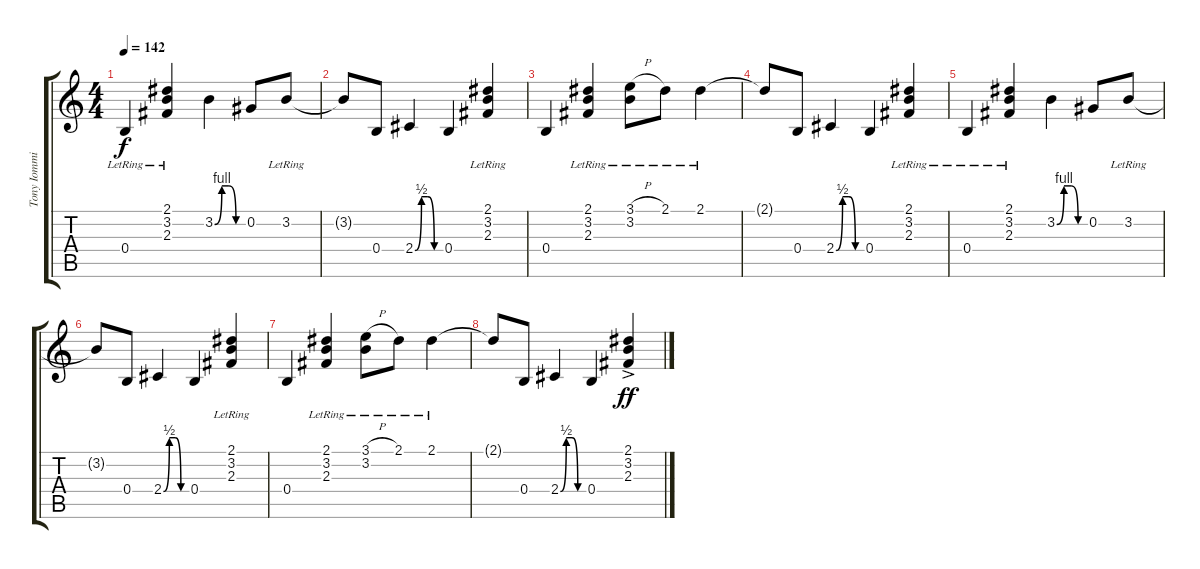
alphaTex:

\track ("Tony Iommi" "Tony Iommi") {instrument distortionguitar}
\staff {score tabs}
\tuning (Db4 Ab3 E3 B2 Gb2 Db2) {hide}
\ts (4 4)
\tempo 142
\clef g2
\ks c
0.4{lr}.4{dy f} (2.1{lr} 3.2{lr} 2.3{lr}).4 3.2{be (custom 0 0 15 4 30 4 45 0 60 0)}.4 0.2.8 3.2{lr}.8 |
3.2{t}.8 0.4.8 2.4{be (custom 0 0 15 2 30 2 45 0 60 0)}.4 0.4.4 (2.1{lr} 3.2{lr} 2.3{lr}).4 |
0.4.4 (2.1{lr} 3.2{lr} 2.3{lr}).4 (3.1{h lr} 3.2{lr}).8 2.1{lr}.8 2.1{lr}.4 |
2.1{t}.8 0.4.8 2.4{be (custom 0 0 15 2 30 2 45 0 60 0)}.4 0.4.4 (2.1{lr} 3.2{lr} 2.3{lr}).4 |
0.4{lr}.4 (2.1{lr} 3.2{lr} 2.3{lr}).4 3.2{be (custom 0 0 15 4 30 4 45 0 60 0)}.4 0.2.8 3.2{lr}.8 |
3.2{t}.8 0.4.8 2.4{be (custom 0 0 15 2 30 2 45 0 60 0)}.4 0.4.4 (2.1{lr} 3.2{lr} 2.3{lr}).4 |
0.4.4 (2.1{lr} 3.2{lr} 2.3{lr}).4 (3.1{h lr} 3.2{lr}).8 2.1{lr}.8 2.1{lr}.4 |
2.1{t}.8 0.4.8 2.4{be (custom 0 0 15 2 30 2 45 0 60 0)}.4 0.4.4 (2.1{ac} 3.2{ac} 2.3{ac}).4{dy ff}
